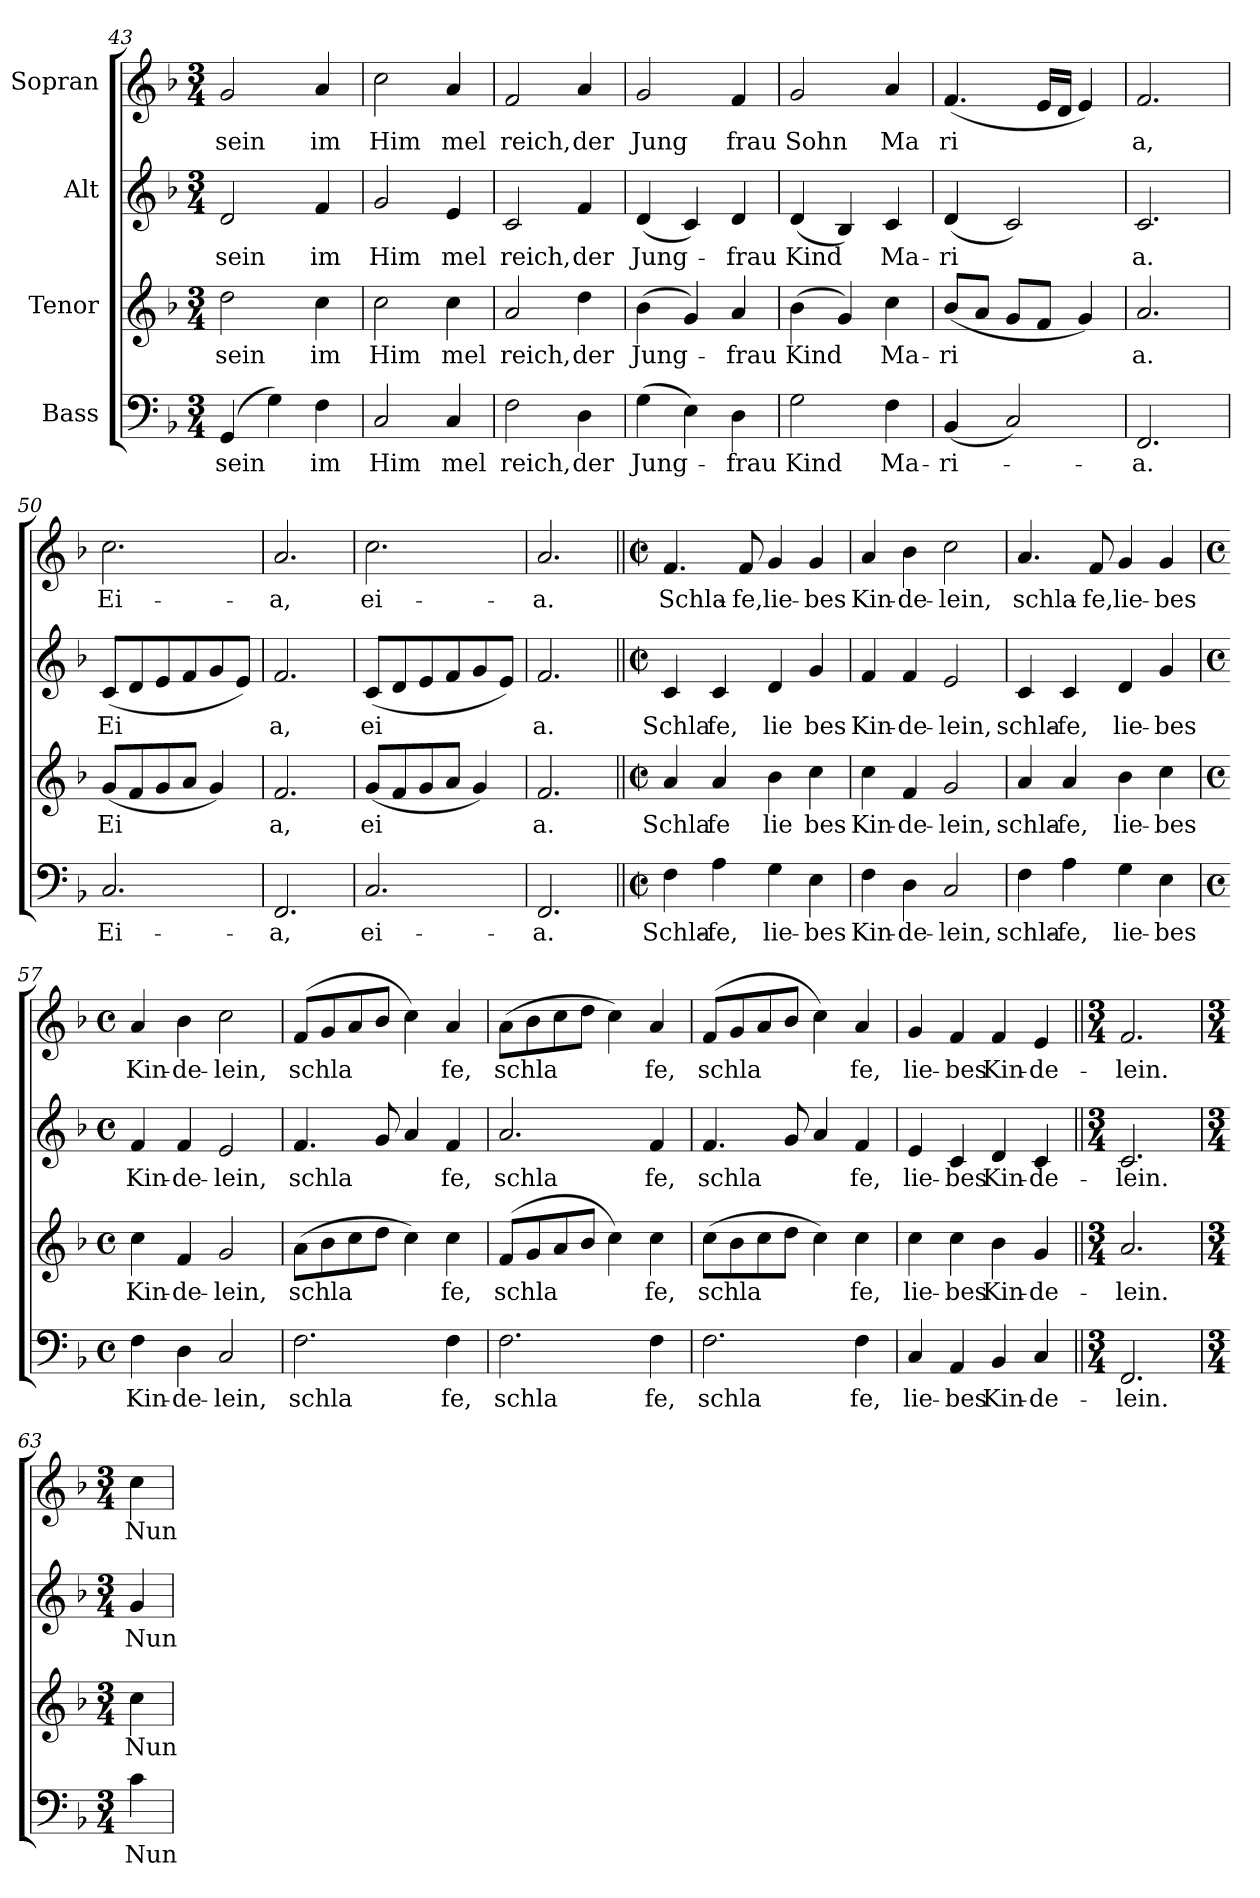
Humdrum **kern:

**kern	**text	**kern	**text	**kern	**text	**kern	**text
*part4	*part4	*part3	*part3	*part2	*part2	*part1	*part1
*staff4	*staff4	*staff3	*staff3	*staff2	*staff2	*staff1	*staff1
*I"Bass	*	*I"Tenor	*	*I"Alt	*	*I"Sopran	*
*clefF4	*	*clefG2	*	*clefG2	*	*clefG2	*
*k[b-]	*	*k[b-]	*	*k[b-]	*	*k[b-]	*
*F:	*	*F:	*	*F:	*	*F:	*
*M3/4	*	*M3/4	*	*M3/4	*	*M3/4	*
=43	=43	=43	=43	=43	=43	=43	=43
!	!LO:LY:b	!	!LO:LY:b	!	!LO:LY:b	!	!LO:LY:b
(>4GG	sein	2dd	sein	2d	sein	2g	sein
4G)	.	.	.	.	.	.	.
!	!LO:LY:b	!	!LO:LY:b	!	!LO:LY:b	!	!LO:LY:b
4F	im	4cc	im	4f	im	4a	im
=44	=44	=44	=44	=44	=44	=44	=44
!	!LO:LY:b	!	!LO:LY:b	!	!LO:LY:b	!	!LO:LY:b
2C	Him	2cc	Him	2g	Him	2cc	Him
!	!LO:LY:b	!	!LO:LY:b	!	!LO:LY:b	!	!LO:LY:b
4C	mel	4cc	mel	4e	mel	4a	mel
=45	=45	=45	=45	=45	=45	=45	=45
!	!LO:LY:b	!	!LO:LY:b	!	!LO:LY:b	!	!LO:LY:b
2F	reich,	2a	reich,	2c	reich,	2f	reich,
!	!LO:LY:b	!	!LO:LY:b	!	!LO:LY:b	!	!LO:LY:b
4D	der	4dd	der	4f	der	4a	der
=46	=46	=46	=46	=46	=46	=46	=46
!	!LO:LY:b	!	!LO:LY:b	!	!LO:LY:b	!	!LO:LY:b
(>4G	Jung-	(<4b-	Jung-	(<4d	Jung-	2g	Jung
4E)	.	4g)	.	4c)	.	.	.
!	!LO:LY:b	!	!LO:LY:b	!	!LO:LY:b	!	!LO:LY:b
4D	-frau	4a	-frau	4d	-frau	4f	frau
=47	=47	=47	=47	=47	=47	=47	=47
!	!LO:LY:b	!	!LO:LY:b	!	!LO:LY:b	!	!LO:LY:b
2G	Kind	(<4b-	Kind	(<4d	Kind	2g	Sohn
.	.	4g)	.	4B-)	.	.	.
!	!LO:LY:b	!	!LO:LY:b	!	!LO:LY:b	!	!LO:LY:b
4F	Ma-	4cc	Ma-	4c	Ma-	4a	Ma
=48	=48	=48	=48	=48	=48	=48	=48
!	!LO:LY:b	!	!LO:LY:b	!	!LO:LY:b	!	!LO:LY:b
(<4BB-	-ri-	(<8b-L	-ri	(<4d	-ri	(<4.f	ri
.	.	8aJ	.	.	.	.	.
2C)	.	8gL	.	2c)	.	.	.
.	.	8fJ	.	.	.	16eLL	.
.	.	.	.	.	.	16dJJ	.
.	.	4g)	.	.	.	4e)	.
=49	=49	=49	=49	=49	=49	=49	=49
!	!LO:LY:b	!	!LO:LY:b	!	!LO:LY:b	!	!LO:LY:b
2.FF	-a.	2.a	a.	2.c	a.	2.f	a,
!!LO:LB:g=z
=50	=50	=50	=50	=50	=50	=50	=50
!	!LO:LY:b	!	!LO:LY:b	!	!LO:LY:b	!	!LO:LY:b
2.C	Ei-	(<8gL	Ei	(<8cL	Ei	2.cc	Ei-
.	.	8f	.	8d	.	.	.
.	.	8g	.	8e	.	.	.
.	.	8aJ	.	8f	.	.	.
.	.	4g)	.	8g	.	.	.
.	.	.	.	8eJ)	.	.	.
=51	=51	=51	=51	=51	=51	=51	=51
!	!LO:LY:b	!	!LO:LY:b	!	!LO:LY:b	!	!LO:LY:b
2.FF	-a,	2.f	a,	2.f	a,	2.a	-a,
=52	=52	=52	=52	=52	=52	=52	=52
!	!LO:LY:b	!	!LO:LY:b	!	!LO:LY:b	!	!LO:LY:b
2.C	ei-	(<8gL	ei	(<8cL	ei	2.cc	ei-
.	.	8f	.	8d	.	.	.
.	.	8g	.	8e	.	.	.
.	.	8aJ	.	8f	.	.	.
.	.	4g)	.	8g	.	.	.
.	.	.	.	8eJ)	.	.	.
=53	=53	=53	=53	=53	=53	=53	=53
!	!LO:LY:b	!	!LO:LY:b	!	!LO:LY:b	!	!LO:LY:b
2.FF	-a.	2.f	a.	2.f	a.	2.a	-a.
=54||	=54||	=54||	=54||	=54||	=54||	=54||	=54||
*M2/2	*	*M2/2	*	*M2/2	*	*M2/2	*
*met(c|)	*	*met(c|)	*	*met(c|)	*	*met(c|)	*
!	!LO:LY:b	!	!LO:LY:b	!	!LO:LY:b	!	!LO:LY:b
4F	Schla-	4a	Schla	4c	Schla	4.f	Schla-
!	!LO:LY:b	!	!LO:LY:b	!	!LO:LY:b	!	!
4A	-fe,	4a	fe	4c	fe,	.	.
!	!	!	!	!	!	!	!LO:LY:b
.	.	.	.	.	.	8f	-fe,
!	!LO:LY:b	!	!LO:LY:b	!	!LO:LY:b	!	!LO:LY:b
4G	lie-	4b-	lie	4d	lie	4g	lie-
!	!LO:LY:b	!	!LO:LY:b	!	!LO:LY:b	!	!LO:LY:b
4E	-bes	4cc	bes	4g	bes	4g	-bes
=55	=55	=55	=55	=55	=55	=55	=55
!	!LO:LY:b	!	!LO:LY:b	!	!LO:LY:b	!	!LO:LY:b
4F	Kin-	4cc	Kin-	4f	Kin-	4a	Kin-
!	!LO:LY:b	!	!LO:LY:b	!	!LO:LY:b	!	!LO:LY:b
4D	-de-	4f	-de-	4f	-de-	4b-	-de-
!	!LO:LY:b	!	!LO:LY:b	!	!LO:LY:b	!	!LO:LY:b
2C	-lein,	2g	-lein,	2e	-lein,	2cc	-lein,
=56	=56	=56	=56	=56	=56	=56	=56
!	!LO:LY:b	!	!LO:LY:b	!	!LO:LY:b	!	!LO:LY:b
4F	schla-	4a	schla-	4c	schla-	4.a	schla-
!	!LO:LY:b	!	!LO:LY:b	!	!LO:LY:b	!	!
4A	-fe,	4a	-fe,	4c	-fe,	.	.
!	!	!	!	!	!	!	!LO:LY:b
.	.	.	.	.	.	8f	-fe,
!	!LO:LY:b	!	!LO:LY:b	!	!LO:LY:b	!	!LO:LY:b
4G	lie-	4b-	lie-	4d	lie-	4g	lie-
!	!LO:LY:b	!	!LO:LY:b	!	!LO:LY:b	!	!LO:LY:b
4E	-bes	4cc	-bes	4g	-bes	4g	-bes
!!LO:LB:g=z
=57	=57	=57	=57	=57	=57	=57	=57
*M4/4	*	*M4/4	*	*M4/4	*	*M4/4	*
*met(c)	*	*met(c)	*	*met(c)	*	*met(c)	*
!	!LO:LY:b	!	!LO:LY:b	!	!LO:LY:b	!	!LO:LY:b
4F	Kin-	4cc	Kin-	4f	Kin-	4a	Kin-
!	!LO:LY:b	!	!LO:LY:b	!	!LO:LY:b	!	!LO:LY:b
4D	-de-	4f	-de-	4f	-de-	4b-	-de-
!	!LO:LY:b	!	!LO:LY:b	!	!LO:LY:b	!	!LO:LY:b
2C	-lein,	2g	-lein,	2e	-lein,	2cc	-lein,
=58	=58	=58	=58	=58	=58	=58	=58
!	!LO:LY:b	!	!LO:LY:b	!	!LO:LY:b	!	!LO:LY:b
2.F	schla	(>8aL	schla	4.f	schla	(<8fL	schla
.	.	8b-	.	.	.	8g	.
.	.	8cc	.	.	.	8a	.
.	.	8ddJ	.	8g	.	8b-J	.
.	.	4cc)	.	4a	.	4cc)	.
!	!LO:LY:b	!	!LO:LY:b	!	!LO:LY:b	!	!LO:LY:b
4F	fe,	4cc	fe,	4f	fe,	4a	fe,
=59	=59	=59	=59	=59	=59	=59	=59
!	!LO:LY:b	!	!LO:LY:b	!	!LO:LY:b	!	!LO:LY:b
2.F	schla	(<8fL	schla	2.a	schla	(>8aL	schla
.	.	8g	.	.	.	8b-	.
.	.	8a	.	.	.	8cc	.
.	.	8b-J	.	.	.	8ddJ	.
.	.	4cc)	.	.	.	4cc)	.
!	!LO:LY:b	!	!LO:LY:b	!	!LO:LY:b	!	!LO:LY:b
4F	fe,	4cc	fe,	4f	fe,	4a	fe,
=60	=60	=60	=60	=60	=60	=60	=60
!	!LO:LY:b	!	!LO:LY:b	!	!LO:LY:b	!	!LO:LY:b
2.F	schla	(>8ccL	schla	4.f	schla	(<8fL	schla
.	.	8b-	.	.	.	8g	.
.	.	8cc	.	.	.	8a	.
.	.	8ddJ	.	8g	.	8b-J	.
.	.	4cc)	.	4a	.	4cc)	.
!	!LO:LY:b	!	!LO:LY:b	!	!LO:LY:b	!	!LO:LY:b
4F	fe,	4cc	fe,	4f	fe,	4a	fe,
=61	=61	=61	=61	=61	=61	=61	=61
!	!LO:LY:b	!	!LO:LY:b	!	!LO:LY:b	!	!LO:LY:b
4C	lie-	4cc	lie-	4e	lie-	4g	lie-
!	!LO:LY:b	!	!LO:LY:b	!	!LO:LY:b	!	!LO:LY:b
4AA	-bes	4cc	-bes	4c	-bes	4f	-bes
!	!LO:LY:b	!	!LO:LY:b	!	!LO:LY:b	!	!LO:LY:b
4BB-	Kin-	4b-	Kin-	4d	Kin-	4f	Kin-
!	!LO:LY:b	!	!LO:LY:b	!	!LO:LY:b	!	!LO:LY:b
4C	-de-	4g	-de-	4c	-de-	4e	-de-
=62||	=62||	=62||	=62||	=62||	=62||	=62||	=62||
*M3/4	*	*M3/4	*	*M3/4	*	*M3/4	*
!	!LO:LY:b	!	!LO:LY:b	!	!LO:LY:b	!	!LO:LY:b
2.FF	-lein.	2.a	-lein.	2.c	-lein.	2.f	-lein.
!!LO:LB:g=z
=63	=63	=63	=63	=63	=63	=63	=63
*M3/4	*	*M3/4	*	*M3/4	*	*M3/4	*
!	!LO:LY:b	!	!LO:LY:b	!	!LO:LY:b	!	!LO:LY:b
4c	Nun	4cc	Nun	4g	Nun	4cc	Nun
=	=	=	=	=	=	=	=
*-	*-	*-	*-	*-	*-	*-	*-
